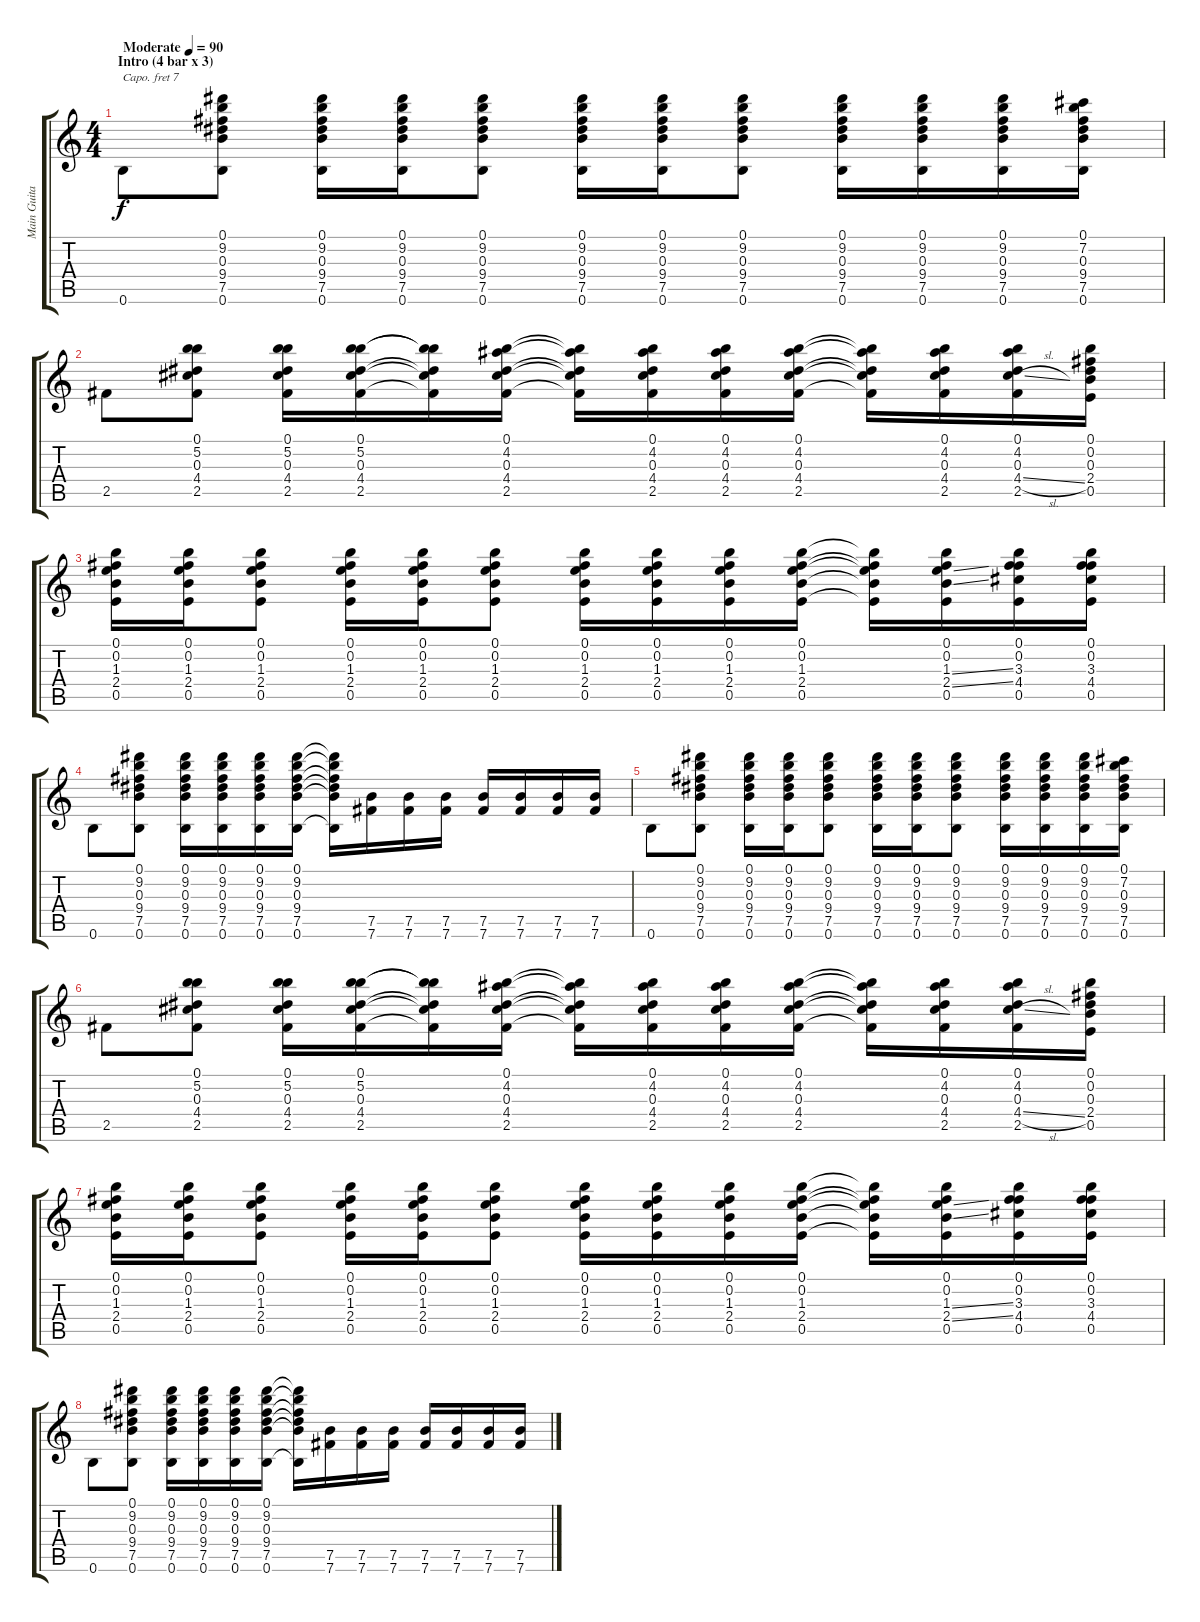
\track ("Main Guitar" "Main Guita") {instrument electricguitarclean}
\staff {score tabs}
\capo 7
\tuning (E4 B3 Ab3 D3 A2 E2) {hide}
\ts (4 4)
\section ("" "Intro (4 bar x 3)")
\tempo (90 "Moderate")
\clef g2
\ks c
0.6.8{dy f instrument electricguitarclean} (0.1 9.2 0.3 9.4 7.5 0.6).8 (0.1 9.2 0.3 9.4 7.5 0.6).16 (0.1 9.2 0.3 9.4 7.5 0.6).16 (0.1 9.2 0.3 9.4 7.5 0.6).8 (0.1 9.2 0.3 9.4 7.5 0.6).16 (0.1 9.2 0.3 9.4 7.5 0.6).16 (0.1 9.2 0.3 9.4 7.5 0.6).8 (0.1 9.2 0.3 9.4 7.5 0.6).16 (0.1 9.2 0.3 9.4 7.5 0.6).16 (0.1 9.2 0.3 9.4 7.5 0.6).16 (0.1 7.2 0.3 9.4 7.5 0.6).16 |
2.5.8 (0.1 5.2 0.3 4.4 2.5).8 (0.1 5.2 0.3 4.4 2.5).16 (0.1 5.2 0.3 4.4 2.5).16 (0.1{t} 5.2{t} 0.3{t} 4.4{t} 2.5{t}).16 (0.1 4.2 0.3 4.4 2.5).16 (0.1{t} 4.2{t} 0.3{t} 4.4{t} 2.5{t}).16 (0.1 4.2 0.3 4.4 2.5).16 (0.1 4.2 0.3 4.4 2.5).16 (0.1 4.2 0.3 4.4 2.5).16 (0.1{t} 4.2{t} 0.3{t} 4.4{t} 2.5{t}).16 (0.1 4.2 0.3 4.4 2.5).16 (0.1 4.2 0.3 4.4{sl} 2.5).16 (0.1 0.2 0.3 2.4 0.5).16 |
(0.1 0.2 1.3 2.4 0.5).16 (0.1 0.2 1.3 2.4 0.5).16 (0.1 0.2 1.3 2.4 0.5).8 (0.1 0.2 1.3 2.4 0.5).16 (0.1 0.2 1.3 2.4 0.5).16 (0.1 0.2 1.3 2.4 0.5).8 (0.1 0.2 1.3 2.4 0.5).16 (0.1 0.2 1.3 2.4 0.5).16 (0.1 0.2 1.3 2.4 0.5).16 (0.1 0.2 1.3 2.4 0.5).16 (0.1{t} 0.2{t} 1.3{t} 2.4{t} 0.5{t}).16 (0.1 0.2 1.3{ss} 2.4{ss} 0.5).16 (0.1 0.2 3.3 4.4 0.5).16 (0.1 0.2 3.3 4.4 0.5).16 |
0.6.8 (0.1 9.2 0.3 9.4 7.5 0.6).8 (0.1 9.2 0.3 9.4 7.5 0.6).16 (0.1 9.2 0.3 9.4 7.5 0.6).16 (0.1 9.2 0.3 9.4 7.5 0.6).16 (0.1 9.2 0.3 9.4 7.5 0.6).16 (0.1{t} 9.2{t} 0.3{t} 9.4{t} 7.5{t} 0.6{t}).16 (7.5 7.6).16 (7.5 7.6).16 (7.5 7.6).16 (7.5 7.6).16 (7.5 7.6).16 (7.5 7.6).16 (7.5 7.6).16 |
0.6.8 (0.1 9.2 0.3 9.4 7.5 0.6).8 (0.1 9.2 0.3 9.4 7.5 0.6).16 (0.1 9.2 0.3 9.4 7.5 0.6).16 (0.1 9.2 0.3 9.4 7.5 0.6).8 (0.1 9.2 0.3 9.4 7.5 0.6).16 (0.1 9.2 0.3 9.4 7.5 0.6).16 (0.1 9.2 0.3 9.4 7.5 0.6).8 (0.1 9.2 0.3 9.4 7.5 0.6).16 (0.1 9.2 0.3 9.4 7.5 0.6).16 (0.1 9.2 0.3 9.4 7.5 0.6).16 (0.1 7.2 0.3 9.4 7.5 0.6).16 |
2.5.8 (0.1 5.2 0.3 4.4 2.5).8 (0.1 5.2 0.3 4.4 2.5).16 (0.1 5.2 0.3 4.4 2.5).16 (0.1{t} 5.2{t} 0.3{t} 4.4{t} 2.5{t}).16 (0.1 4.2 0.3 4.4 2.5).16 (0.1{t} 4.2{t} 0.3{t} 4.4{t} 2.5{t}).16 (0.1 4.2 0.3 4.4 2.5).16 (0.1 4.2 0.3 4.4 2.5).16 (0.1 4.2 0.3 4.4 2.5).16 (0.1{t} 4.2{t} 0.3{t} 4.4{t} 2.5{t}).16 (0.1 4.2 0.3 4.4 2.5).16 (0.1 4.2 0.3 4.4{sl} 2.5).16 (0.1 0.2 0.3 2.4 0.5).16 |
(0.1 0.2 1.3 2.4 0.5).16 (0.1 0.2 1.3 2.4 0.5).16 (0.1 0.2 1.3 2.4 0.5).8 (0.1 0.2 1.3 2.4 0.5).16 (0.1 0.2 1.3 2.4 0.5).16 (0.1 0.2 1.3 2.4 0.5).8 (0.1 0.2 1.3 2.4 0.5).16 (0.1 0.2 1.3 2.4 0.5).16 (0.1 0.2 1.3 2.4 0.5).16 (0.1 0.2 1.3 2.4 0.5).16 (0.1{t} 0.2{t} 1.3{t} 2.4{t} 0.5{t}).16 (0.1 0.2 1.3{ss} 2.4{ss} 0.5).16 (0.1 0.2 3.3 4.4 0.5).16 (0.1 0.2 3.3 4.4 0.5).16 |
0.6.8 (0.1 9.2 0.3 9.4 7.5 0.6).8 (0.1 9.2 0.3 9.4 7.5 0.6).16 (0.1 9.2 0.3 9.4 7.5 0.6).16 (0.1 9.2 0.3 9.4 7.5 0.6).16 (0.1 9.2 0.3 9.4 7.5 0.6).16 (0.1{t} 9.2{t} 0.3{t} 9.4{t} 7.5{t} 0.6{t}).16 (7.5 7.6).16 (7.5 7.6).16 (7.5 7.6).16 (7.5 7.6).16 (7.5 7.6).16 (7.5 7.6).16 (7.5 7.6).16
